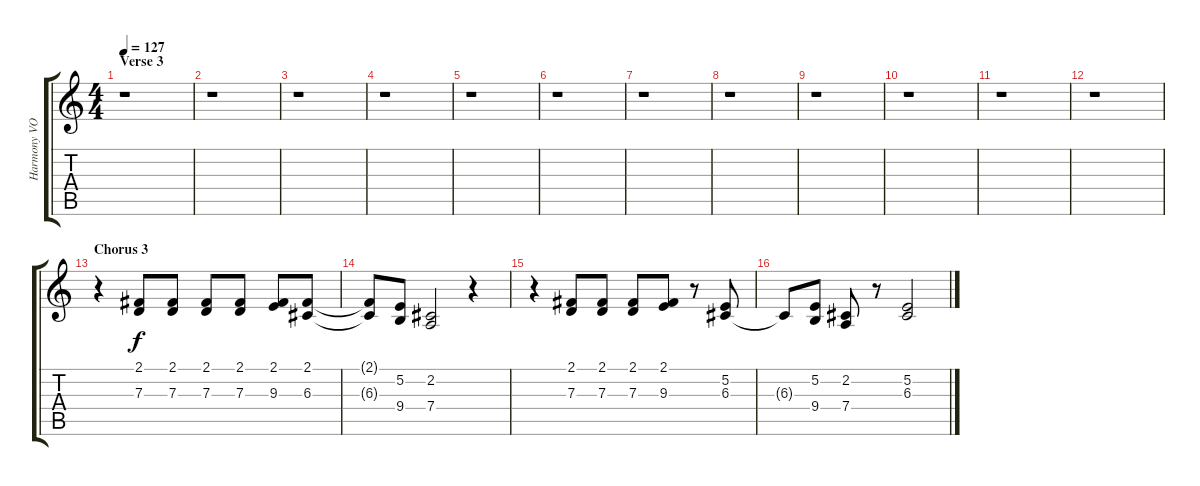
\track ("Harmony VOX" "Harmony VO") {instrument altosax}
\staff {score tabs}
\tuning (E4 B3 G3 D3 A2 E2) {hide}
\ts (4 4)
\section ("" "Verse 3")
\tempo 127
\clef g2
\ks c
r.1{dy f} |
r.1 |
r.1 |
r.1 |
r.1 |
r.1 |
r.1 |
r.1 |
r.1 |
r.1 |
r.1 |
r.1 |
\section ("" "Chorus 3")
r.4 (2.1 7.3).8 (2.1 7.3).8 (2.1 7.3).8 (2.1 7.3).8 (2.1 9.3).8 (2.1 6.3).8 |
(2.1{t} 6.3{t}).8 (5.2 9.4).8 (2.2 7.4).2 r.4 |
r.4 (2.1 7.3).8 (2.1 7.3).8 (2.1 7.3).8 (2.1 9.3).8 r.8 (5.2 6.3).8 |
6.3{t}.8 (5.2 9.4).8 (2.2 7.4).8 r.8 (5.2 6.3).2
